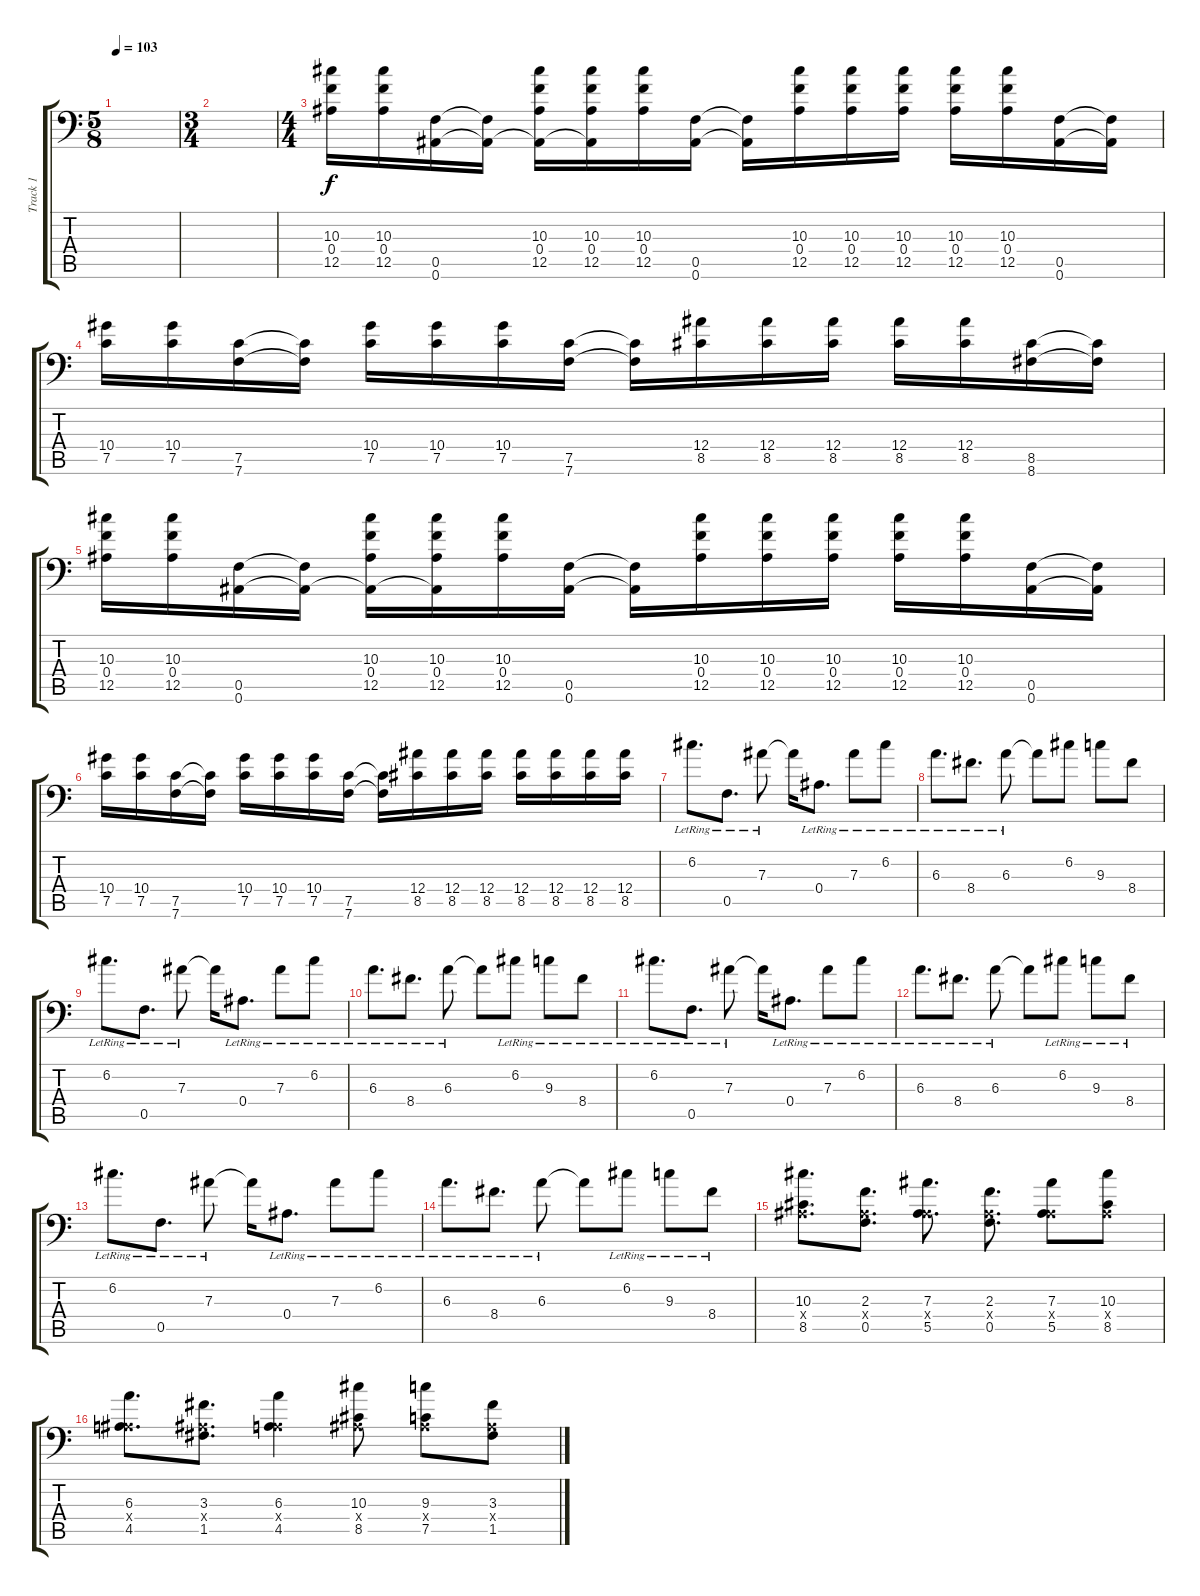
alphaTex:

\track ("Track 1" "Track 1") {instrument distortionguitar}
\staff {score tabs}
\tuning (C4 G3 Eb3 Bb2 F2 Bb1) {hide}
\ts (5 8)
\tempo 103
\clef f4
\ks c
|
\ts (3 4)
|
\ts (4 4)
(10.3 0.4 12.5).16{volume 16 balance 8 instrument distortionguitar} (10.3 0.4 12.5).16 (0.5 0.6).16 (0.5{t} 0.6{t}).16 (10.3 0.4 12.5 0.6{t}).16 (10.3 0.4 12.5 0.6{t}).16 (10.3 0.4 12.5).16 (0.5 0.6).16 (0.5{t} 0.6{t}).16 (10.3 0.4 12.5).16 (10.3 0.4 12.5).16 (10.3 0.4 12.5).16 (10.3 0.4 12.5).16 (10.3 0.4 12.5).16 (0.5 0.6).16 (0.5{t} 0.6{t}).16 |
(10.4 7.5).16 (10.4 7.5).16 (7.5 7.6).16 (7.5{t} 7.6{t}).16 (10.4 7.5).16 (10.4 7.5).16 (10.4 7.5).16 (7.5 7.6).16 (7.5{t} 7.6{t}).16 (12.4 8.5).16 (12.4 8.5).16 (12.4 8.5).16 (12.4 8.5).16 (12.4 8.5).16 (8.5 8.6).16 (8.5{t} 8.6{t}).16 |
(10.3 0.4 12.5).16 (10.3 0.4 12.5).16 (0.5 0.6).16 (0.5{t} 0.6{t}).16 (10.3 0.4 12.5 0.6{t}).16 (10.3 0.4 12.5 0.6{t}).16 (10.3 0.4 12.5).16 (0.5 0.6).16 (0.5{t} 0.6{t}).16 (10.3 0.4 12.5).16 (10.3 0.4 12.5).16 (10.3 0.4 12.5).16 (10.3 0.4 12.5).16 (10.3 0.4 12.5).16 (0.5 0.6).16 (0.5{t} 0.6{t}).16 |
(10.4 7.5).16 (10.4 7.5).16 (7.5 7.6).16 (7.5{t} 7.6{t}).16 (10.4 7.5).16 (10.4 7.5).16 (10.4 7.5).16 (7.5 7.6).16 (7.5{t} 7.6{t}).16 (12.4 8.5).16 (12.4 8.5).16 (12.4 8.5).16 (12.4 8.5).16 (12.4 8.5).16 (12.4 8.5).16 (12.4 8.5).16 |
6.2{lr}.8{d instrument electricguitarjazz} 0.5{lr}.8{d} 7.3{lr}.8 7.3{t}.16 0.4{lr}.8{d} 7.3{lr}.8 6.2{lr}.8 |
6.3{lr}.8{d instrument distortionguitar} 8.4{lr}.8{d} 6.3{lr}.8 6.3{t}.8 6.2.8 9.3.8 8.4.8 |
6.2{lr}.8{d instrument electricguitarjazz} 0.5{lr}.8{d} 7.3{lr}.8 7.3{t}.16 0.4{lr}.8{d} 7.3{lr}.8 6.2{lr}.8 |
6.3{lr}.8{d} 8.4{lr}.8{d} 6.3{lr}.8 6.3{t}.8 6.2{lr}.8 9.3{lr}.8 8.4{lr}.8 |
6.2{lr}.8{d instrument electricguitarjazz} 0.5{lr}.8{d} 7.3{lr}.8 7.3{t}.16 0.4{lr}.8{d} 7.3{lr}.8 6.2{lr}.8 |
6.3{lr}.8{d} 8.4{lr}.8{d} 6.3{lr}.8 6.3{t}.8 6.2{lr}.8 9.3{lr}.8 8.4{lr}.8 |
6.2{lr}.8{d instrument electricguitarjazz} 0.5{lr}.8{d} 7.3{lr}.8 7.3{t}.16 0.4{lr}.8{d} 7.3{lr}.8 6.2{lr}.8 |
6.3{lr}.8{d} 8.4{lr}.8{d} 6.3{lr}.8 6.3{t}.8 6.2{lr}.8 9.3{lr}.8 8.4{lr}.8 |
(10.3 0.4{x} 8.5).8{d volume 16 instrument distortionguitar} (2.3 0.4{x} 0.5).8{d} (7.3 0.4{x} 5.5).8{d} (2.3 0.4{x} 0.5).8{d} (7.3 0.4{x} 5.5).8 (10.3 0.4{x} 8.5).8 |
(6.3 0.4{x} 4.5).8{d} (3.3 0.4{x} 1.5).8{d} (6.3 0.4{x} 4.5).4 (10.3 0.4{x} 8.5).8 (9.3 0.4{x} 7.5).8 (3.3 0.4{x} 1.5).8
